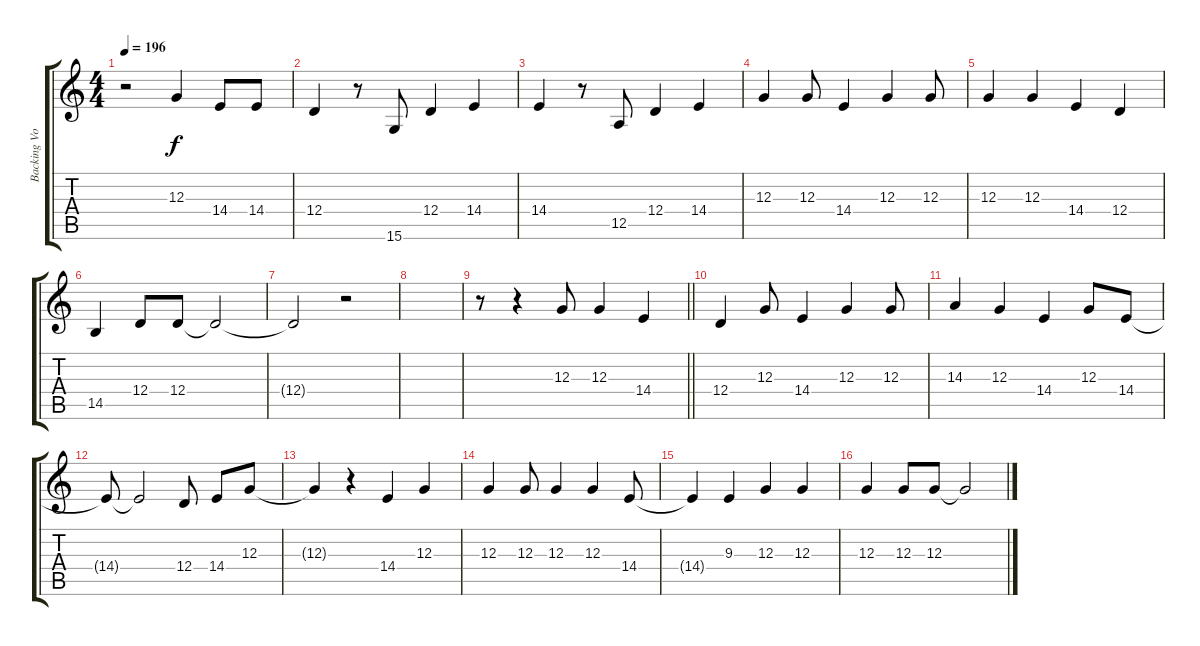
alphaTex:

\track ("Backing Vocal" "Backing Vo") {instrument clarinet}
\staff {score tabs}
\tuning (E4 B3 G3 D3 A2 E2) {hide}
\ts (4 4)
\tempo 196
\clef g2
\ks c
r.2{dy f} 12.3.4 14.4.8 14.4.8 |
12.4.4 r.8 15.6.8 12.4.4 14.4.4 |
14.4.4 r.8 12.5.8 12.4.4 14.4.4 |
12.3.4 12.3.8 14.4.4 12.3.4 12.3.8 |
12.3.4 12.3.4 14.4.4 12.4.4 |
14.5.4 12.4.8 12.4.8 12.4{t}.2 |
12.4{t}.2 r.2 |
|
\barLineRight lightlight
r.8 r.4 12.3.8 12.3.4 14.4.4 |
12.4.4 12.3.8 14.4.4 12.3.4 12.3.8 |
14.3.4 12.3.4 14.4.4 12.3.8 14.4.8 |
14.4{t}.8 14.4{t}.2 12.4.8 14.4.8 12.3.8 |
12.3{t}.4 r.4 14.4.4 12.3.4 |
12.3.4 12.3.8 12.3.4 12.3.4 14.4.8 |
14.4{t}.4 9.3.4 12.3.4 12.3.4 |
12.3.4 12.3.8 12.3.8 12.3{t}.2
